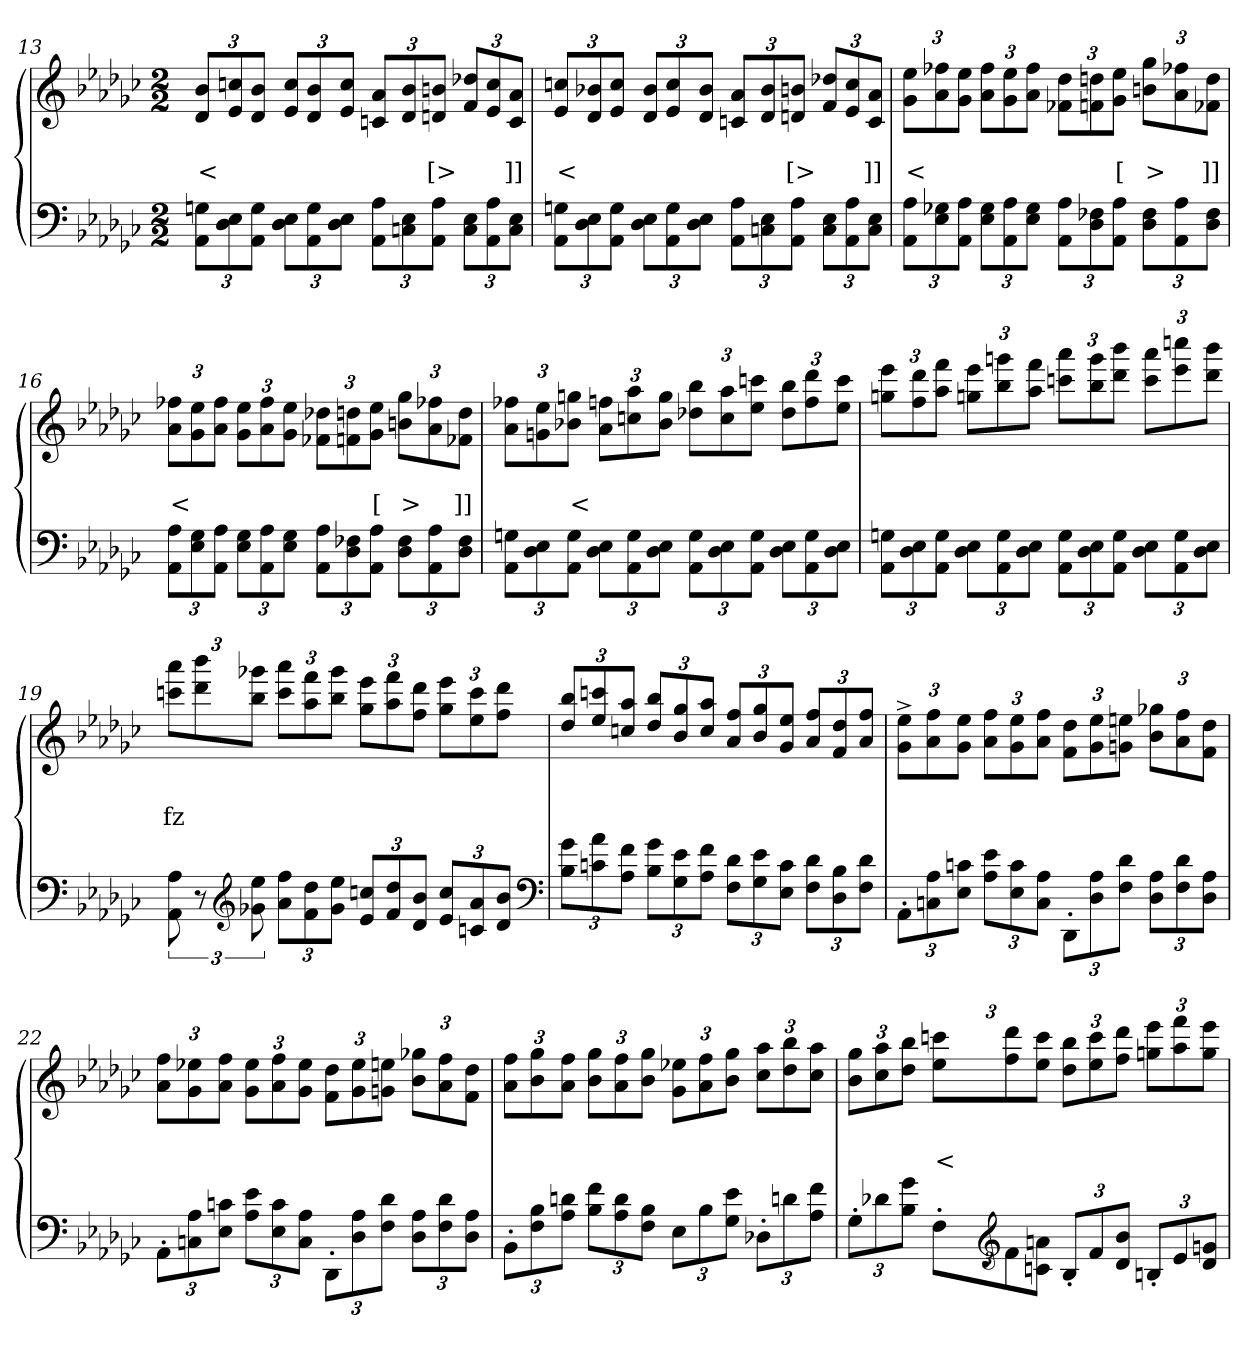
**kern	**kern	**text	**text
*part2	*part1	*part1	*part1
*staff2	*staff1	*staff1	*staff1
*clefF4	*clefG2	*	*
*k[b-e-a-d-g-c-]	*k[b-e-a-d-g-c-]	*	*
*M2/2	*M2/2	*	*
=13	=13	=13	=13
12Gn 12AA-L	12b- 12d-L	.	<
12E- 12D-	12ccn 12e-	.	.
12G 12AA-J	12b- 12d-J	.	.
12E- 12D-L	12cc 12e-L	.	.
12G 12AA-	12b- 12d-	.	.
12E- 12D-J	12cc 12e-J	.	.
12A- 12AA-L	12a- 12cL	.	.
12E- 12Cn	12b- 12d-	.	.
12A- 12AA-J	12bn 12dnJ	.	[>
12E- 12CL	12dd-X 12fL	.	.
12A- 12AA-	12cc 12e-	.	.
12E- 12CJ	12a- 12cJ	.	]]
=14	=14	=14	=14
12Gn 12AA-L	12ccn 12e-L	.	<
12E- 12D-	12b-X 12d-	.	.
12G 12AA-J	12cc 12e-J	.	.
12E- 12D-L	12b- 12d-L	.	.
12G 12AA-	12cc 12e-	.	.
12E- 12D-J	12b- 12d-J	.	.
12A- 12AA-L	12a- 12cL	.	.
12E- 12Cn	12b- 12d-	.	.
12A- 12AA-J	12bn 12dnJ	.	[>
12E- 12CL	12dd-X 12fL	.	.
12A- 12AA-	12cc 12e-	.	.
12E- 12CJ	12a- 12cJ	.	]]
=15	=15	=15	=15
12A- 12AA-L	12ee- 12g-L	.	<
12G-X 12E-	12ff-X 12a-	.	.
12A- 12AA-J	12ee- 12g-J	.	.
12G- 12E-L	12ff- 12a-L	.	.
12A- 12AA-	12ee- 12g-	.	.
12G- 12E-J	12ff- 12a-J	.	.
12A- 12AA-L	12dd-\ 12f-\L	.	.
12F-X 12D-	12ddn 12fn	.	.
12A- 12AA-J	12ee- 12g-J	.	[
12F- 12D-L	12gg- 12bnL	.	>
12A- 12AA-	12ff-X 12a-	.	.
12F- 12D-J	12dd 12f-J	.	]]
=16	=16	=16	=16
12A- 12AA-L	12ff-X 12a-L	.	<
12G- 12E-	12ee- 12g-	.	.
12A- 12AA-J	12ff- 12a-J	.	.
12G- 12E-L	12ee- 12g-L	.	.
12A- 12AA-	12ff- 12a-	.	.
12G- 12E-J	12ee- 12g-J	.	.
12A- 12AA-L	12dd-X\ 12f-\L	.	.
12F-X 12D-	12ddn 12fn	.	.
12A- 12AA-J	12ee- 12g-J	.	[
12F- 12D-L	12gg- 12bnL	.	>
12A- 12AA-	12ff-X 12a-	.	.
12F- 12D-J	12dd 12f-J	.	]]
=17	=17	=17	=17
12Gn 12AA-L	12ff-X 12a-L	.	.
12E- 12D-	12ee- 12gn	.	.
12G 12AA-J	12ggn 12b-XJ	.	<
12E- 12D-L	12ffn 12a-L	.	.
12G 12AA-	12aa- 12ccn	.	.
12E- 12D-J	12gg 12b-J	.	.
12G 12AA-L	12bb- 12dd-XL	.	.
12E- 12D-	12aa- 12cc	.	.
12G 12AA-J	12ccc 12ee-J	.	.
12E- 12D-L	12bb- 12dd-L	.	.
12G 12AA-	12ddd- 12ff	.	.
12E- 12D-J	12ccc 12ee-J	.	.
=18	=18	=18	=18
12Gn 12AA-L	12eee- 12ggnL	.	.
12E- 12D-	12ddd- 12ff	.	.
12G 12AA-J	12fff 12aa-J	.	.
12E- 12D-L	12eee- 12ggnL	.	.
12G 12AA-	12gggn 12bb-	.	.
12E- 12D-J	12fff 12aa-J	.	.
12G 12AA-L	12aaa- 12cccnL	.	.
12E- 12D-	12ggg 12bb-	.	.
12G 12AA-J	12bbb- 12ddd-J	.	.
12E- 12D-L	12aaa- 12cccL	.	.
12G 12AA-	12cccc 12eee-	.	.
12E- 12D-J	12bbb- 12ddd-J	.	.
=19	=19	=19	=19
12A- 12AA-	12aaa- 12cccnL	.	fz
12r	12bbb- 12ddd-	.	.
*clefG2	*	*	*
12ee- 12g-X	12ggg-X 12bb-J	.	.
12ff 12a-L	12aaa- 12cccL	.	.
12dd- 12f	12fff 12aa-	.	.
12ee- 12g-J	12ggg- 12bb-J	.	.
12ccn 12e-L	12eee- 12gg-L	.	.
12dd- 12f	12fff 12aa-	.	.
12b- 12d-J	12ddd- 12ffJ	.	.
12cc 12e-L	12eee- 12gg-L	.	.
12a- 12c	12ccc\ 12ee-\	.	.
12b- 12d-J	12ddd- 12ffJ	.	.
*clefF4	*	*	*
=20	=20	=20	=20
12g- 12B-L	12bb- 12dd-L	.	.
12a- 12cn	12cccn/ 12ee-/	.	.
12f 12A-J	12aa- 12ccJ	.	.
12g- 12B-L	12bb-/ 12dd-/L	.	.
12e- 12G-	12gg- 12b-	.	.
12f 12A-J	12aa- 12ccJ	.	.
12d- 12FL	12ff/ 12a-/L	.	.
12e- 12G-	12gg- 12b-	.	.
12c 12E-J	12ee- 12g-J	.	.
12d- 12FL	12ff/ 12a-/L	.	.
12B- 12D-	12dd- 12f	.	.
12d- 12FJ	12ff 12a-J	.	.
=21	=21	=21	=21
12AA-'>L	12ee-^> 12g-^>L	.	.
12A- 12Cn	12ff 12a-	.	.
12c 12E-J	12ee- 12g-J	.	.
12e- 12A-L	12ff 12a-L	.	.
12c 12E-	12ee- 12g-	.	.
12A- 12CJ	12ff 12a-J	.	.
12DD-'>/L	12dd- 12fL	.	.
12A-\ 12D-\	12ee- 12g-	.	.
12d-\ 12F\J	12een 12gnJ	.	.
12A- 12D-L	12gg-X 12b-L	.	.
12d- 12F	12ff 12a-	.	.
12A- 12D-J	12dd- 12fJ	.	.
=22	=22	=22	=22
12AA-'>L	12ff 12a-L	.	.
12A- 12Cn	12ee-X 12g-	.	.
12c 12E-J	12ff 12a-J	.	.
12e- 12A-L	12ee- 12g-L	.	.
12c 12E-	12ff 12a-	.	.
12A- 12CJ	12ee- 12g-J	.	.
12DD-'>/L	12dd- 12fL	.	.
12A-\ 12D-\	12ee- 12g-	.	.
12d-\ 12F\J	12een 12gnJ	.	.
12A- 12D-L	12gg-X 12b-L	.	.
12d- 12F	12ff 12a-	.	.
12A- 12D-J	12dd- 12fJ	.	.
=23	=23	=23	=23
12BB-'>L	12ff 12a-L	.	.
12B- 12F	12gg- 12b-	.	.
12dn 12A-J	12ff 12a-J	.	.
12f 12B-L	12gg- 12b-L	.	.
12d 12A-	12ff 12a-	.	.
12B- 12FJ	12gg- 12b-J	.	.
12E-L	12ee-X 12g-L	.	.
12B-	12ff 12a-	.	.
12e- 12G-J	12gg- 12b-J	.	.
12D-X'>L	12aa- 12cc-L	.	.
12dn	12bb- 12dd-	.	.
12f 12A-J	12aa- 12cc-J	.	.
=24	=24	=24	=24
12G-'>L	12gg- 12b-L	.	.
12d-X	12aa- 12cc-	.	.
12g- 12B-J	12bb- 12dd-J	.	.
12F'>\L	12cccn 12ee-L	.	<
*clefG2	*	*	*
12f	12ddd- 12ff	.	.
12an 12cnJ	12ccc 12ee-J	.	.
12B-'>L	12bb- 12dd-L	.	.
12f	12ccc 12ee-	.	.
12b- 12d-J	12ddd- 12ffJ	.	.
12Bn'>L	12eee- 12ggnL	.	.
12e-	12fff 12aa-	.	.
12gn 12d-J	12eee- 12ggJ	.	.
=	=	=	=
*-	*-	*-	*-
